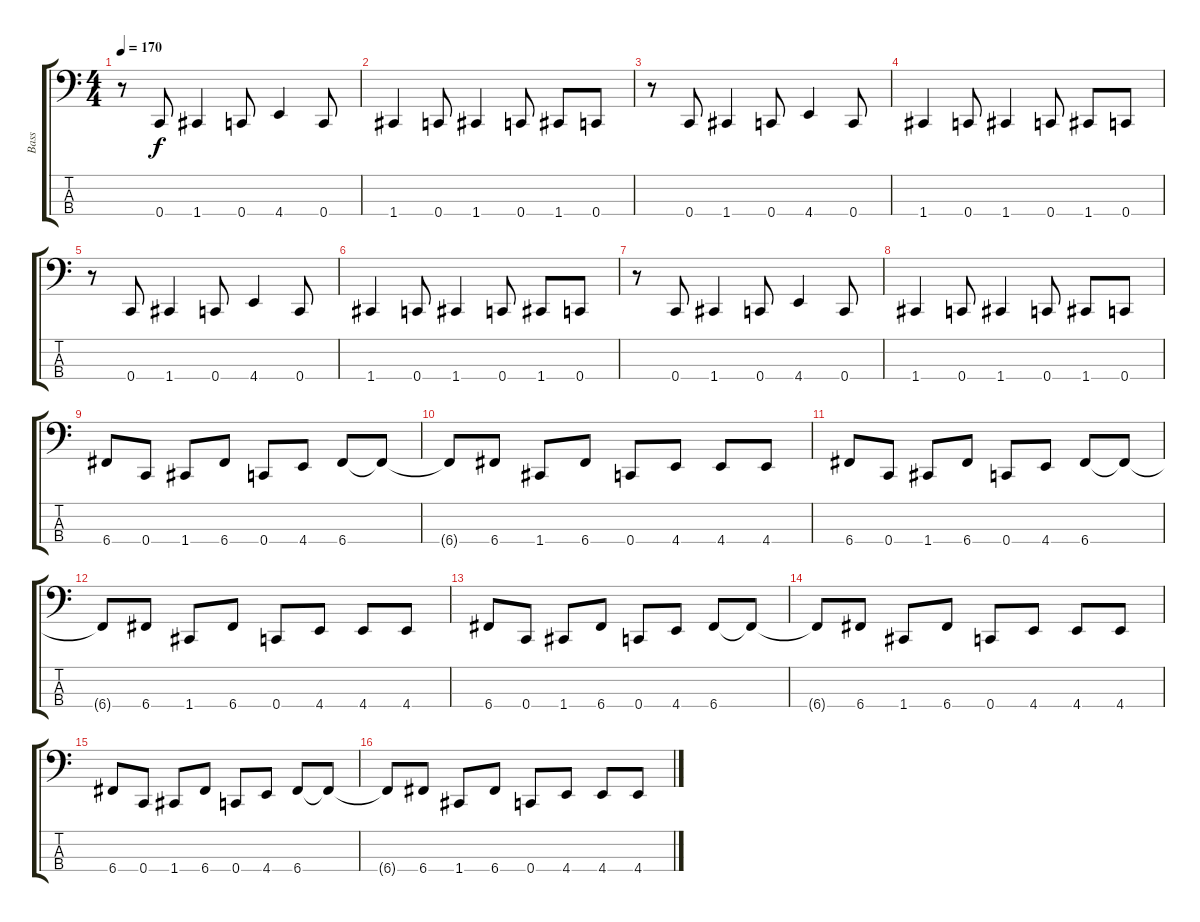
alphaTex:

\track ("Bass" "Bass") {instrument electricbassfinger}
\staff {score tabs}
\tuning (F2 C2 G1 C1) {hide}
\ts (4 4)
\tempo 170
\clef f4
\ks c
r.8{dy f} 0.4.8 1.4.4 0.4.8 4.4.4 0.4.8 |
1.4.4 0.4.8 1.4.4 0.4.8 1.4.8 0.4.8 |
r.8 0.4.8 1.4.4 0.4.8 4.4.4 0.4.8 |
1.4.4 0.4.8 1.4.4 0.4.8 1.4.8 0.4.8 |
r.8 0.4.8 1.4.4 0.4.8 4.4.4 0.4.8 |
1.4.4 0.4.8 1.4.4 0.4.8 1.4.8 0.4.8 |
r.8 0.4.8 1.4.4 0.4.8 4.4.4 0.4.8 |
1.4.4 0.4.8 1.4.4 0.4.8 1.4.8 0.4.8 |
6.4.8 0.4.8 1.4.8 6.4.8 0.4.8 4.4.8 6.4.8 6.4{t}.8 |
6.4{t}.8 6.4.8 1.4.8 6.4.8 0.4.8 4.4.8 4.4.8 4.4.8 |
6.4.8 0.4.8 1.4.8 6.4.8 0.4.8 4.4.8 6.4.8 6.4{t}.8 |
6.4{t}.8 6.4.8 1.4.8 6.4.8 0.4.8 4.4.8 4.4.8 4.4.8 |
6.4.8 0.4.8 1.4.8 6.4.8 0.4.8 4.4.8 6.4.8 6.4{t}.8 |
6.4{t}.8 6.4.8 1.4.8 6.4.8 0.4.8 4.4.8 4.4.8 4.4.8 |
6.4.8 0.4.8 1.4.8 6.4.8 0.4.8 4.4.8 6.4.8 6.4{t}.8 |
6.4{t}.8 6.4.8 1.4.8 6.4.8 0.4.8 4.4.8 4.4.8 4.4.8
